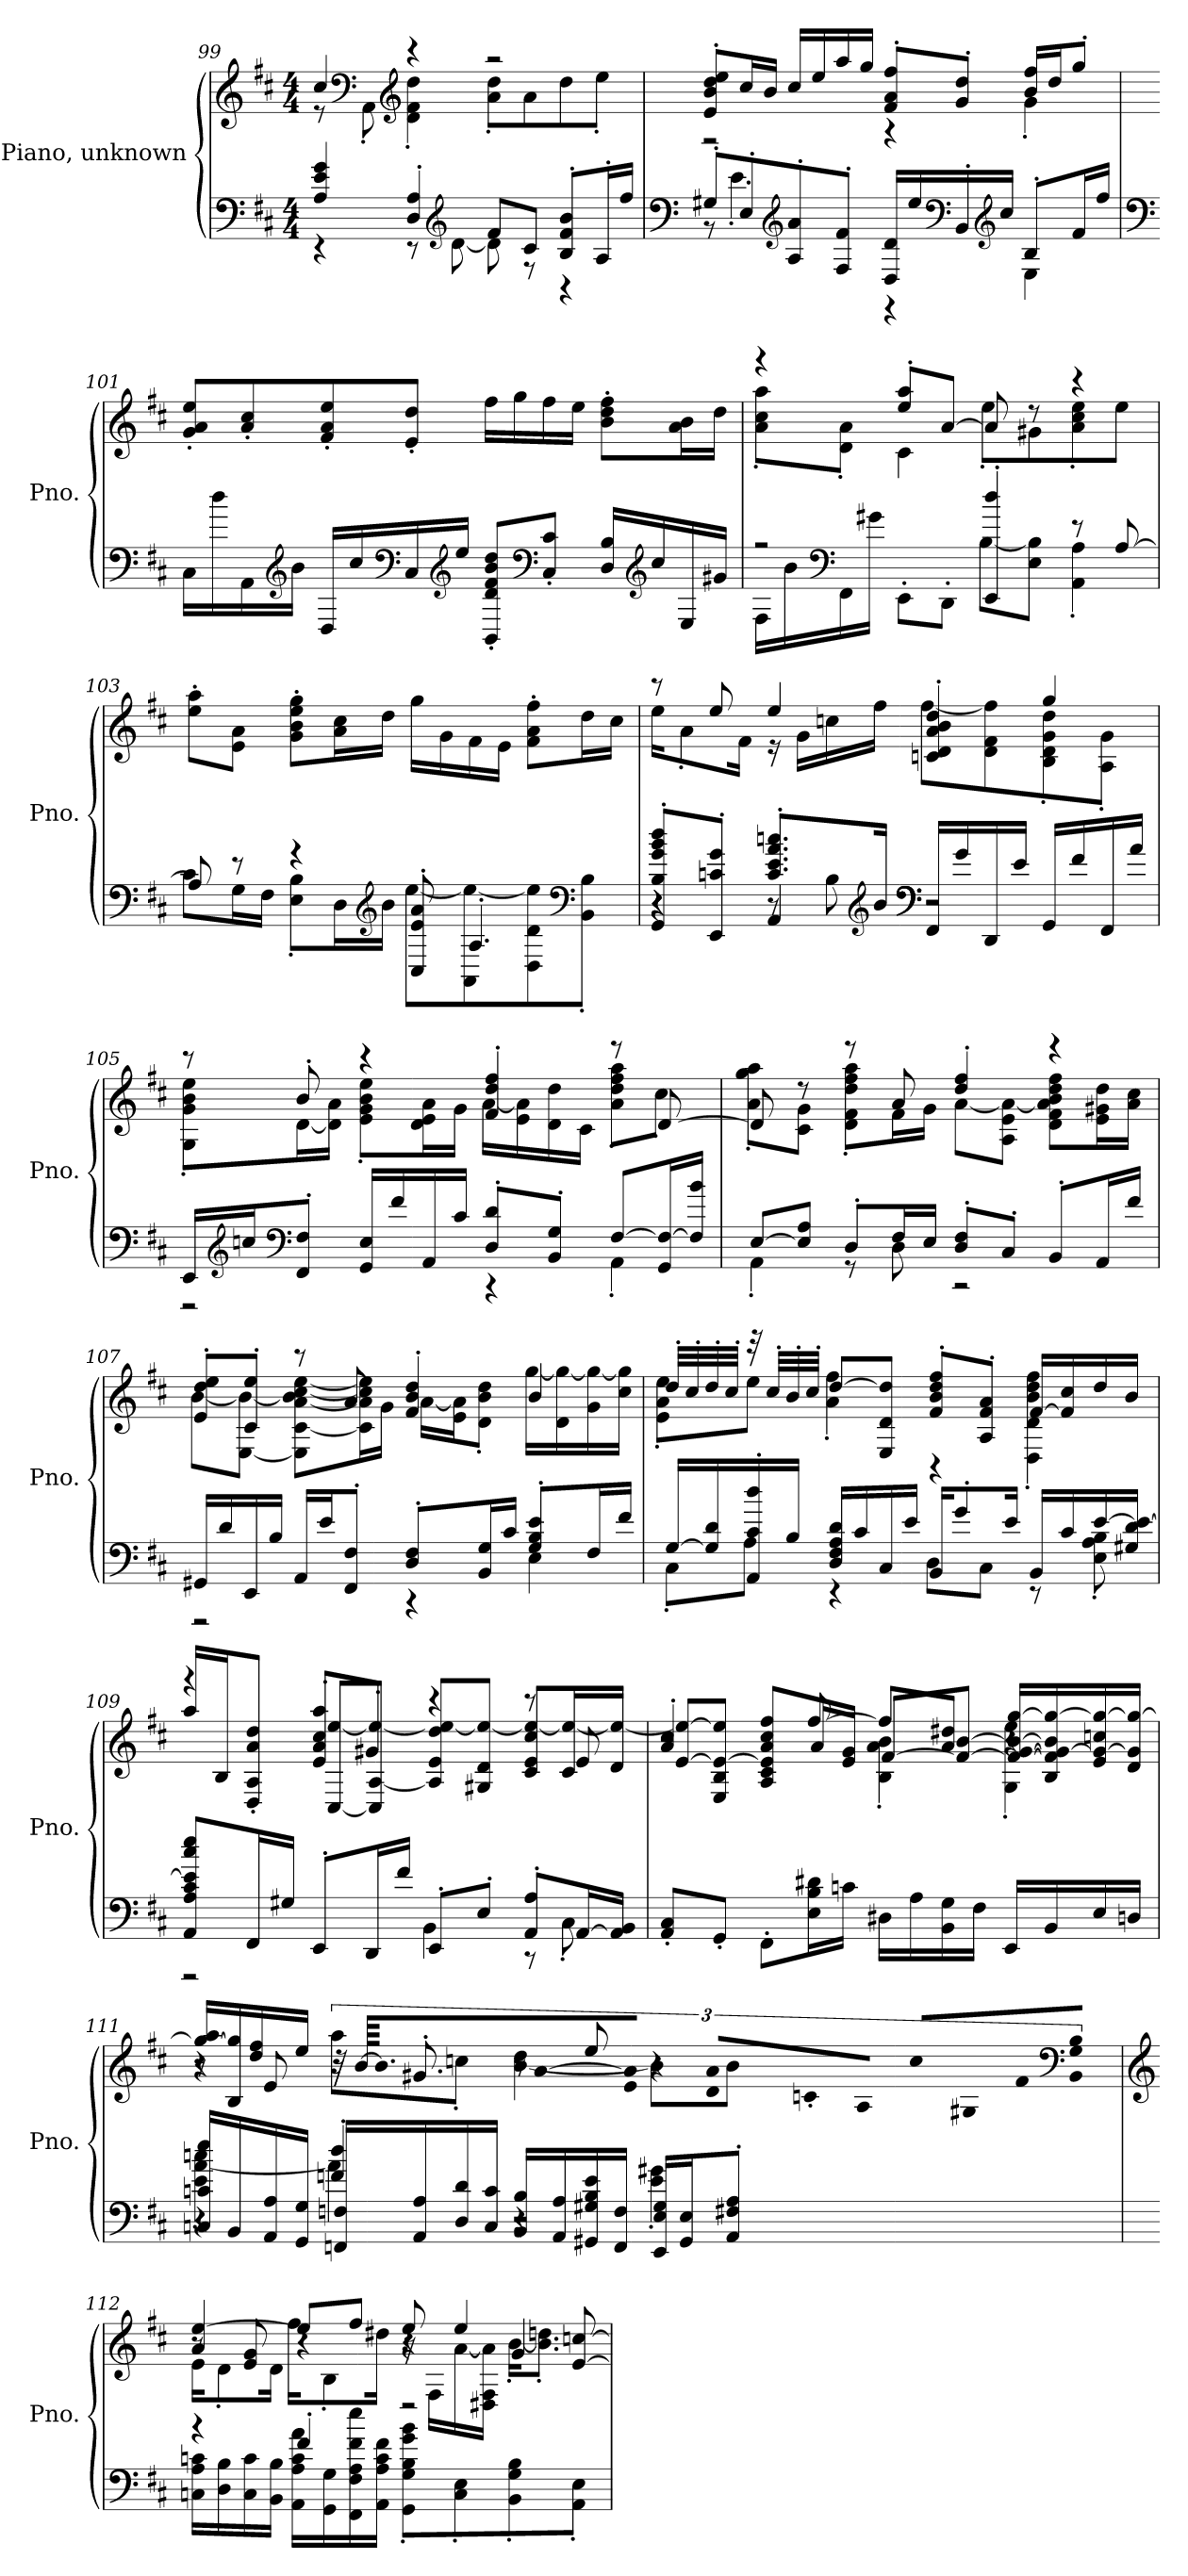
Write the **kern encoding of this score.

**kern	**kern
*part1	*part1
*staff2	*staff1
*I"Piano, unknown	*
*I'Pno.	*
*clefF4	*clefG2
*k[f#c#]	*k[f#c#]
*M4/4	*M4/4
=99	=99
*^	*^
4A/ 4e/ 4g/	4r	4cc#/	8r
*	*	*clefF4	*
.	.	.	8AA'\
*	*	*clefG2	*
4D/' 4A/'	8r	4r	4d\' 4f#\' 4dd\'
*clefG2	*	*	*
.	[8d\	.	.
8f#/L	8d\]	2r	8a\' 8dd\'L
8c#/J	8r	.	8a\
8B/' 8f#/' 8b/'L	4r	.	8dd\
16A'/L	.	.	8ee'\J
16ff#/JJ	.	.	.
!!LO:LB:g=z	!!
=100	=100	=100	=100
*clefF4	*	*	*
8G#X'/L	8r	8e/' 8b/' 8dd/' 8ee/'L	2r
8E'/	4.e'\	16cc#/L	.
.	.	16b/JJ	.
*clefG2	*	*	*
8A/' 8a/'	.	16cc#/LL	.
.	.	16ee/	.
8F#/' 8f#/'J	.	16aa/	.
.	.	16gg/JJ	.
16D/ 16d/LL	4r	8f#/' 8a/' 8ff#/'L	4r
16ee/	.	.	.
*clefF4	*	*	*
16BB'/	.	8g/' 8dd/'J	.
*clefG2	*	*	*
16cc#/JJ	.	.	.
8B'/L	4E\	16b/ 16ff#/LL	4g'\
.	.	16dd/J	.
16f#/L	.	8gg'/J	.
16ff#/JJ	.	.	.
*v	*v	*	*
*	*v	*v
!!LO:LB:g=z
=101	=101
*clefF4	*
16C#\LL	8g/' 8a/' 8ee/'L
16dd\	.
16AA\	8a/' 8cc#/'
*clefG2	*
16b\JJ	.
16D/LL	8f#/' 8a/' 8ee/'
16cc#/	.
*clefF4	*
16C#/	8e/' 8dd/'J
*clefG2	*
16ee/JJ	.
8BB/' 8d/' 8f#/' 8b/' 8dd/'L	16ff#\LL
.	16gg\
*clefF4	*
8C#/' 8c#/'J	16ff#\
.	16ee\JJ
16D/ 16B/LL	8b\' 8dd\' 8ff#\'L
*clefG2	*
16cc#/	.
16E/	16a\ 16b\L
16g#X/JJ	16dd\JJ
=102	=102
*^	*^
2r	16F#\LL	4r	8a\' 8cc#\' 8aa\'L
.	16b\	.	.
*clefF4	*	*	*
.	16FF#\	.	8d\' 8a\'J
.	16g#X\JJ	.	.
.	8EE'\L	8ee/' 8aa/'L	4c#\
.	8DD'\J	[8a/J	.
4EE/' 4dd/'	[8B\L	8a/]	8ee'\L
.	8E\ 8B\]J	8r	8g#X\
8r	4AA\' 4A\'	4r	8a\' 8cc#\' 8ee\'
[8A/	.	.	8ee\J
*	*	*v	*v
!!LO:LB:g=z
=103	=103	=103
8A/]	8c#\L	8ee\' 8aa\'L
8r	16G\L	8e\ 8a\J
.	16F#\JJ	.
4r	8E\' 8B\'L	8g\' 8b\' 8ee\' 8gg\'L
.	16D\L	16a\ 16cc#\L
*clefG2	*	*
.	16b\JJ	16dd\JJ
8C#/' 8e/' 8a/'	[8ee\L	16gg\LL
.	.	16g\
4.A'/	8AA\ 8ee\_	16f#\
.	.	16e\JJ
.	8D\ 8d\ 8ee\]	8f#\' 8a\' 8ff#\'L
*clefF4	*	*
.	8BB\' 8B\'J	16dd\L
.	.	16cc#\JJ
=104	=104	=104
*	*^	*^
8GG/' 8B/' 8g/' 8b/' 8dd/'L	4r	4r	8r	16ee\KL
.	.	.	.	8a'\
8EE/' 8cn/' 8g/'J	.	.	8ee/	.
.	.	.	.	16f#\Jk
8.c/' 8.e/' 8.a/' 8.ccn/'L	8r	4AA/	4ee/	16r
.	.	.	.	16g\LL
.	8B\	.	.	16ccn\
*clefG2	*	*	*	*
16b/Jk	.	.	.	16ff#\JJ
*clefF4	*	*	*	*
16FF#/LL	2r	2r	4cn/' 4d/' 4a/' 4b/' 4dd/'	[8ff#\L
16g/	.	.	.	.
16DD/	.	.	.	8d\ 8f#\ 8ff#\]
16e/JJ	.	.	.	.
16GG/LL	.	.	4gg/	8B\' 8d\' 8g\' 8dd\'
16f#/	.	.	.	.
16FF#/	.	.	.	8A\' 8g\'J
16a/JJ	.	.	.	.
*	*v	*v	*	*
!!LO:LB:g=z	!!
=105	=105	=105	=105
16EE/LL	2r	8r	8G\' 8g\' 8b\' 8ee\'L
*clefG2	*	*	*
16ccn/J	.	.	.
*clefF4	*	*	*
8FF#/' 8F#/'J	.	8b'/	[16d\L
.	.	.	16d\] 16a\JJ
16GG/ 16E/LL	.	4r	8e\' 8g\' 8b\' 8ee\'L
16f#/	.	.	.
16AA/	.	.	16d\ 16e\ 16a\L
16c#/JJ	.	.	16g\JJ
8D/' 8d/'L	4r	4f#/' 4dd/' 4ff#/'	[16a\LL
.	.	.	16e\ 16a\]
8BB/' 8G/'J	.	.	16d\ 16dd\
.	.	.	16c#\JJ
[8F#/L	4AA'\	8r	8a\' 8dd\' 8ff#\' 8aa\'L
16GG/ 16F#/_L	.	[8d/	8cc#'\J
16F#/] 16b/JJ	.	.	.
=106	=106	=106	=106
[8E/L	4AA'\	8d/]	8a\' 8gg\' 8aa\'L
8E/] 8A/J	.	8r	8c#\ 8g\J
8D'/L	8r	8r	8d\' 8f#\' 8dd\' 8ff#\' 8aa\'L
16F#/L	8D\	8a/	16f#\L
16E/JJ	.	.	16g\JJ
8D/' 8F#/'L	2r	4dd/' 4ff#/'	[8a\L
8C#'/J	.	.	8A\ 8e\ 8a\_J
8BB'/L	.	4r	8d\ 8f#\ 8a\] 8b\ 8dd\ 8ff#\L
16AA/L	.	.	16e\ 16g#X\ 16dd\L
16f#/JJ	.	.	16a\ 16cc#\JJ
!!LO:PB:g=z	!!
=107	=107	=107	=107
16GG#X/LL	2r	8e/' 8dd/' 8ee/'L	[8b\L
16d/	.	.	.
16EE/	.	8c#/' 8ee/'J	[8E\ 8b\_J
16B/JJ	.	.	.
16AA/LL	.	8r	8E\] [8c#\ [8a\ 8b\] [8cc#\ [8ee\L
16e/J	.	.	.
8FF#/' 8F#/'J	.	8a/	16c#\] 16a\] 16cc#\] 16ee\]L
.	.	.	16g\JJ
8D/' 8F#/'L	4r	4f#/' 4b/' 4dd/'	[16a\LL
.	.	.	16e\ 16a\]J
16BB/ 16G/L	.	.	8d\' 8b\' 8dd\'J
16c#/JJ	.	.	.
8G/' 8B/' 8e/'L	4E\	4b/	[16gg\LL
.	.	.	16d\ 16gg\_
16F#/L	.	.	16g\ 16gg\_
16f#/JJ	.	.	16cc#\ 16gg\]JJ
!!LO:LB:g=z	!!
=108	=108	=108	=108
[16G/LL	8C#'\L	32dd'/LLL	8e\' 8a\' 8ee\'L
.	.	32cc#'/	.
16G/] 16d/	.	32dd'/	.
.	.	32cc#'/JJJ	.
16AA/' 16c#/' 16dd/'	8A\J	32r	8ee\J
.	.	32cc#'/LLL	.
16B/JJ	.	32b'/	.
.	.	32cc#'/JJJ	.
16D/ 16F#/ 16A/ 16d/LL	4r	[8dd/L	4a\' 4ff#\'
16c#/	.	.	.
16C#/	.	8E/ 8d/ 8dd/]J	.
16e/JJ	.	.	.
16BB/KL	8D\L	8f#/' 8b/' 8dd/' 8ff#/'L	4r
8g'/	.	.	.
.	8C#\J	8A/' 8f#/' 8a/'J	.
16e/Jk	.	.	.
16BB/LL	8r	[16f#/LL	4D\' 4d\' 4b\' 4dd\' 4ff#\'
16c#/	.	16f#/] 16cc#/	.
[16e/	8E\' 8A\' 8B\'	16dd/	.
16G#X/ 16d/ 16e/_JJ	.	16b/JJ	.
=109	=109	=109	=109
8AA/ 8A/ 8c#/ 8e/] 8cc#/ 8ee/L	2r	4r	16aa/LL
.	.	.	16B/J
16FF#/L	.	.	8D/' 8A/' 8a/' 8dd/'J
16G#X/JJ	.	.	.
8EE'/L	.	8e/' 8a/' 8cc#/' 8aa/'L	[8C#/ [8ee/L
16DD/L	.	8g#X'/J	8C#/] [8A/ 8ee/_J
16f#/JJ	.	.	.
8EE'/L	4BB\	4r	8A/] 8e/ 8dd/ 8ee/_L
8E'/J	.	.	8G#X/ 8d/ 8ee/_J
8AA/' 8A/'L	8r	8r	8c#/ 8e/ 8cc#/ 8ee/_L
[16AA/L	8C#'\	8e/	16c#/ 16ee/_L
16AA/] 16BB/JJ	.	.	16d/ 16ee/_JJ
*v	*v	*	*
!!LO:LB:g=z
=110	=110	=110
*	*	*^
8AA/' 8C#/'L	4a/' 4cc#/'	2r	[8e/ 8ee/_L
8GG'/J	.	.	8E/ 8B/ 8e/_ 8ee/]J
8FF#'\L	8r	.	8A/ 8c#/ 8e/] 8a/ 8cc#/ 8ff#/L
16E\ 16B\ 16d#X\L	[8ff#/	.	16a/L
16cn\JJ	.	.	16e/ 16g/JJ
16D#X\LL	8ff#/L]	4B\' 4a\' 4b\'	[8f#/L
16A\	.	.	.
16BB\ 16G\	8a/ 8dd#X/J	.	8f#/_ [8b/J
16F#\JJ	.	.	.
16EE/LL	4r	4G\' 4ee\'	16f#/_ [16g/ 16b/_ [16gg/LL
16BB/	.	.	16B/ 16f#/] 16g/_ 16b/] 16gg/_
16E/	.	.	16e/ 16g/_ 16ccn/ 16gg/_
16Dn/JJ	.	.	16d/ 16g/] 16gg/_JJ
!!LO:LB:g=z	!!	!!
=111	=111	=111	=111
*^	*	*	*
*	*^	*	*	*
4r	4e\' [4a\' 4ccn\'	16Cn/ 16cn/ 16ee/LL	8r	4r	16gg/_ 16aa/LL
.	.	16BB/	.	.	16B/ 16gg/]
.	.	16AA/ 16A/	8e/	.	16dd/ 16ff#/
.	.	16GG/ 16G/JJ	.	.	16ee/JJ
4fn/' 4dd/'	4a\]	16FFn/ 16Fn/LL	16r	8aa\L	48r
.	.	.	.	.	[96b/KKLL
.	.	.	.	.	16.b/]
.	.	16AA/ 16A/	8.g#X'/	.	.
.	.	16D/ 16d/	.	8ccn'\J	[16a/
.	.	16C/ 16c/JJ	.	.	16e/ 16a/]JJ
2r	4r	16BB/ 16B/LL	8r	[4b\ 4dd\	16d/ 16a/KL
.	.	16AA/ 16A/	.	.	8cn'/
.	.	16GG#X/ 16G#X/ 16B/ 16e/	8ee/	.	.
.	.	16FF/ 16F/JJ	.	.	16A/Jk
.	4e\' 4g#X\'	16EE/ 16E/ 16G#/LL	4r	8b\L]	16cc/LL
.	.	16GG#/ 16E/J	.	.	16G#X/
.	.	8AA/' 8F#X/' 8A/'J	.	8b\J	16f#/
*	*	*	*clefF4	*	*
.	.	.	.	.	16BB/ 16G#/ 16B/JJ
*v	*v	*v	*	*	*
!!LO:LB:g=z	!!	!!
=112	=112	=112	=112
*	*clefG2	*	*
*^	*	*	*
4r	16Cn\ 16A\ 16cn\LL	4a/ [4ee/	16e\KL	8r
.	16D\ 16B\	.	8d'\	.
.	16C\ 16c\	.	.	8e/ 8g/
.	16BB\ 16B\JJ	.	16d\Jk	.
4f#'/	16AA\ 16A\ 16c\ 16a\LL	8ee/L]	16ff#\KL	4r
.	16GG\ 16G\	.	8B'\	.
.	16FF#\ 16F#\ 16A\ 16f#\ 16ee\	8ff#/J	.	.
.	16AA\ 16A\ 16c\ 16f#\JJ	.	16dd#X\Jk	.
2r	8GG\' 8G\' 8B\' 8g\' 8b\'L	8ee/	16r	4r
.	.	.	16F#\LL	.
.	8C\' 8E\'	4ee/	[16a\	.
.	.	.	16D#X\ 16F#\ 16a\]JJ	.
.	8BB\' 8G\' 8B\'	.	[16b'\KL	4g/
.	.	.	8.b\]' 8.ddn\'J	.
.	8AA\' 8E\'J	[8e/ [8ccn/	.	.
*v	*v	*	*	*
*	*v	*v	*v
=	=
*-	*-
